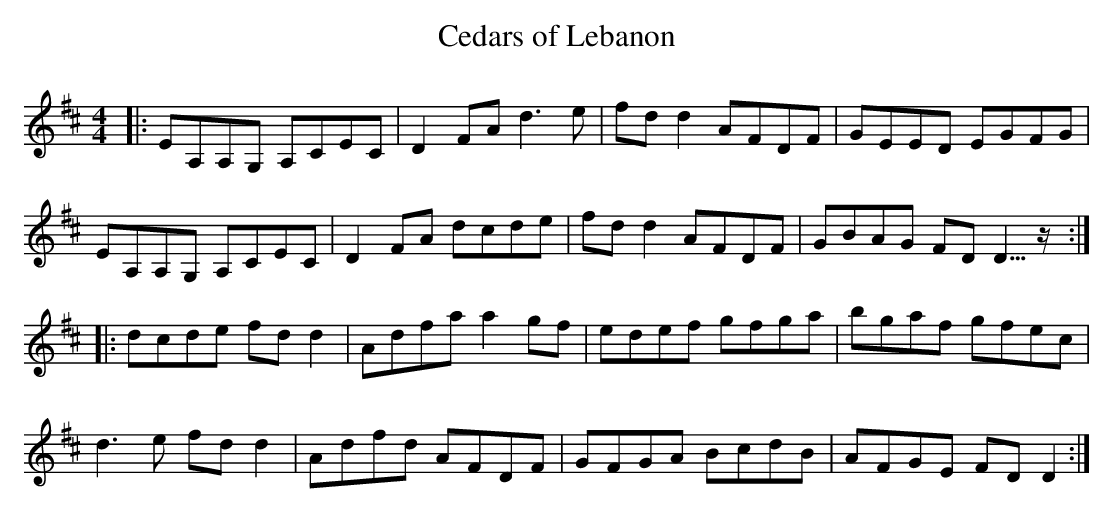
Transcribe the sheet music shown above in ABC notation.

X:1
T:Cedars of Lebanon
M:4/4
L:1/8
K:D
|:EA,A,G, A,CEC|D2FA d3e|fdd2 AFDF|GEED EGFG|
EA,A,G, A,CEC|D2FA dcde|fdd2 AFDF|GBAG FDD3/2>z:|
|:dcde fdd2|Adfa a2gf|edef gfga|bgaf gfec|
d3e fdd2|Adfd AFDF|GFGA BcdB|AFGE FDD2:|
